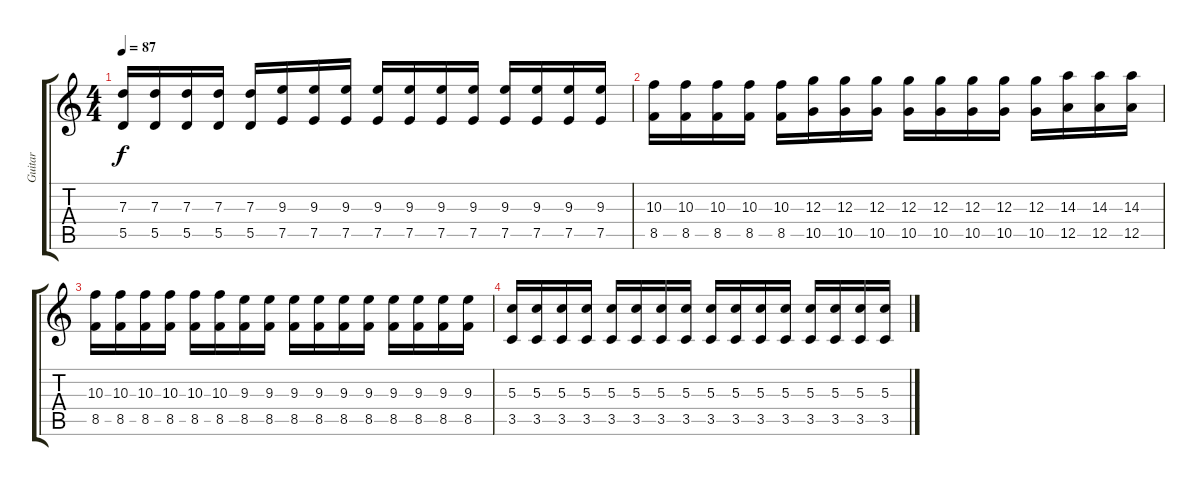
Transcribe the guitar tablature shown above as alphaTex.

\track ("Guitar" "Guitar") {instrument distortionguitar}
\staff {score tabs}
\tuning (E4 B3 G3 D3 A2 E2) {hide}
\ts (4 4)
\tempo 87
\clef g2
\ks c
(7.3 5.5).16{dy f} (7.3 5.5).16 (7.3 5.5).16 (7.3 5.5).16 (7.3 5.5).16 (9.3 7.5).16 (9.3 7.5).16 (9.3 7.5).16 (9.3 7.5).16 (9.3 7.5).16 (9.3 7.5).16 (9.3 7.5).16 (9.3 7.5).16 (9.3 7.5).16 (9.3 7.5).16 (9.3 7.5).16 |
(10.3 8.5).16 (10.3 8.5).16 (10.3 8.5).16 (10.3 8.5).16 (10.3 8.5).16 (12.3 10.5).16 (12.3 10.5).16 (12.3 10.5).16 (12.3 10.5).16 (12.3 10.5).16 (12.3 10.5).16 (12.3 10.5).16 (12.3 10.5).16 (14.3 12.5).16 (14.3 12.5).16 (14.3 12.5).16 |
(10.3 8.5).16 (10.3 8.5).16 (10.3 8.5).16 (10.3 8.5).16 (10.3 8.5).16 (10.3 8.5).16 (9.3 8.5).16 (9.3 8.5).16 (9.3 8.5).16 (9.3 8.5).16 (9.3 8.5).16 (9.3 8.5).16 (9.3 8.5).16 (9.3 8.5).16 (9.3 8.5).16 (9.3 8.5).16 |
(5.3 3.5).16 (5.3 3.5).16 (5.3 3.5).16 (5.3 3.5).16 (5.3 3.5).16 (5.3 3.5).16 (5.3 3.5).16 (5.3 3.5).16 (5.3 3.5).16 (5.3 3.5).16 (5.3 3.5).16 (5.3 3.5).16 (5.3 3.5).16 (5.3 3.5).16 (5.3 3.5).16 (5.3 3.5).16
